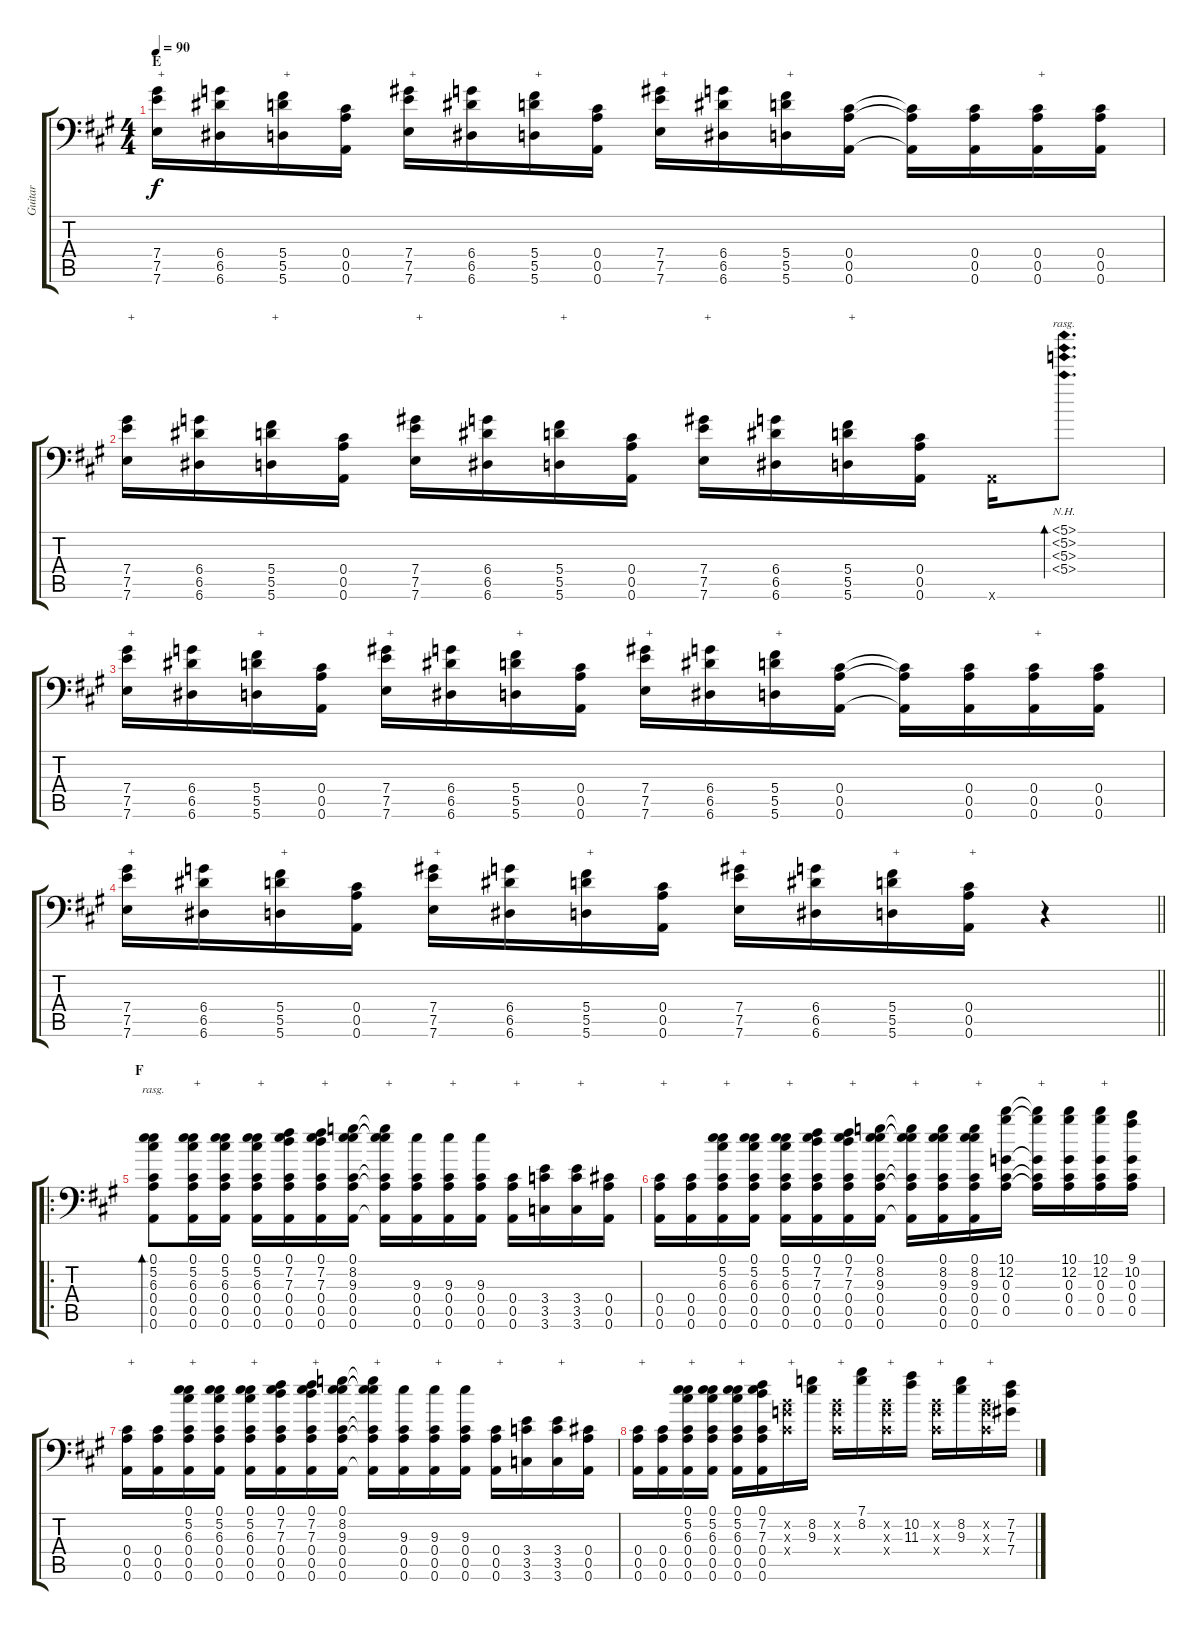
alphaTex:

\track ("Guitar" "Guitar") {instrument acousticguitarsteel}
\staff {score tabs}
\tuning (E4 B3 G3 Db3 A2 A1) {hide}
\ts (4 4)
\section ("" "E")
\tempo 90
\clef f4
\ks a
(7.4 7.5 7.6).16{txt "+" dy f} (6.4 6.5 6.6).16 (5.4 5.5 5.6).16{txt "+"} (0.4 0.5 0.6).16 (7.4 7.5 7.6).16{txt "+"} (6.4 6.5 6.6).16 (5.4 5.5 5.6).16{txt "+"} (0.4 0.5 0.6).16 (7.4 7.5 7.6).16{txt "+"} (6.4 6.5 6.6).16 (5.4 5.5 5.6).16{txt "+"} (0.4 0.5 0.6).16 (0.4{t} 0.5{t} 0.6{t}).16 (0.4 0.5 0.6).16 (0.4 0.5 0.6).16{txt "+"} (0.4 0.5 0.6).16 |
(7.4 7.5 7.6).16{txt "+"} (6.4 6.5 6.6).16 (5.4 5.5 5.6).16{txt "+"} (0.4 0.5 0.6).16 (7.4 7.5 7.6).16{txt "+"} (6.4 6.5 6.6).16 (5.4 5.5 5.6).16{txt "+"} (0.4 0.5 0.6).16 (7.4 7.5 7.6).16{txt "+"} (6.4 6.5 6.6).16 (5.4 5.5 5.6).16{txt "+"} (0.4 0.5 0.6).16 0.6{x}.16 (5.1{nh} 5.2{nh} 5.3{nh} 5.4{nh}).8{d bd 240 rasg ii} |
(7.4 7.5 7.6).16{txt "+"} (6.4 6.5 6.6).16 (5.4 5.5 5.6).16{txt "+"} (0.4 0.5 0.6).16 (7.4 7.5 7.6).16{txt "+"} (6.4 6.5 6.6).16 (5.4 5.5 5.6).16{txt "+"} (0.4 0.5 0.6).16 (7.4 7.5 7.6).16{txt "+"} (6.4 6.5 6.6).16 (5.4 5.5 5.6).16{txt "+"} (0.4 0.5 0.6).16 (0.4{t} 0.5{t} 0.6{t}).16 (0.4 0.5 0.6).16 (0.4 0.5 0.6).16{txt "+"} (0.4 0.5 0.6).16 |
\barLineRight lightlight
(7.4 7.5 7.6).16{txt "+"} (6.4 6.5 6.6).16 (5.4 5.5 5.6).16{txt "+"} (0.4 0.5 0.6).16 (7.4 7.5 7.6).16{txt "+"} (6.4 6.5 6.6).16 (5.4 5.5 5.6).16{txt "+"} (0.4 0.5 0.6).16 (7.4 7.5 7.6).16{txt "+"} (6.4 6.5 6.6).16 (5.4 5.5 5.6).16{txt "+"} (0.4 0.5 0.6).16{txt "+"} r.4 |
\ro
\section ("" "F")
(0.1 5.2 6.3 0.4 0.5 0.6).8{bd 120 rasg ii} (0.1 5.2 6.3 0.4 0.5 0.6).16{txt "+"} (0.1 5.2 6.3 0.4 0.5 0.6).16 (0.1 5.2 6.3 0.4 0.5 0.6).16{txt "+"} (0.1 7.2 7.3 0.4 0.5 0.6).16 (0.1 7.2 7.3 0.4 0.5 0.6).16{txt "+"} (0.1 8.2 9.3 0.4 0.5 0.6).16 (0.1{t} 8.2{t} 9.3{t} 0.4{t} 0.5{t} 0.6{t}).16{txt "+"} (9.3 0.4 0.5 0.6).16 (9.3 0.4 0.5 0.6).16{txt "+"} (9.3 0.4 0.5 0.6).16 (0.4 0.5 0.6).16{txt "+"} (3.4 3.5 3.6).16 (3.4 3.5 3.6).16{txt "+"} (0.4 0.5 0.6).16 |
(0.4 0.5 0.6).16{txt "+"} (0.4 0.5 0.6).16 (0.1 5.2 6.3 0.4 0.5 0.6).16{txt "+"} (0.1 5.2 6.3 0.4 0.5 0.6).16 (0.1 5.2 6.3 0.4 0.5 0.6).16{txt "+"} (0.1 7.2 7.3 0.4 0.5 0.6).16 (0.1 7.2 7.3 0.4 0.5 0.6).16{txt "+"} (0.1 8.2 9.3 0.4 0.5 0.6).16 (0.1{t} 8.2{t} 9.3{t} 0.4{t} 0.5{t} 0.6{t}).16{txt "+"} (0.1 8.2 9.3 0.4 0.5 0.6).16 (0.1 8.2 9.3 0.4 0.5 0.6).16{txt "+"} (10.1 12.2 0.3 0.4 0.5).16 (10.1{t} 12.2{t} 0.3{t} 0.4{t} 0.5{t}).16{txt "+"} (10.1 12.2 0.3 0.4 0.5).16 (10.1 12.2 0.3 0.4 0.5).16{txt "+"} (9.1 10.2 0.3 0.4 0.5).16 |
(0.4 0.5 0.6).16{txt "+"} (0.4 0.5 0.6).16 (0.1 5.2 6.3 0.4 0.5 0.6).16{txt "+"} (0.1 5.2 6.3 0.4 0.5 0.6).16 (0.1 5.2 6.3 0.4 0.5 0.6).16{txt "+"} (0.1 7.2 7.3 0.4 0.5 0.6).16 (0.1 7.2 7.3 0.4 0.5 0.6).16{txt "+"} (0.1 8.2 9.3 0.4 0.5 0.6).16 (0.1{t} 8.2{t} 9.3{t} 0.4{t} 0.5{t} 0.6{t}).16{txt "+"} (9.3 0.4 0.5 0.6).16 (9.3 0.4 0.5 0.6).16{txt "+"} (9.3 0.4 0.5 0.6).16 (0.4 0.5 0.6).16{txt "+"} (3.4 3.5 3.6).16 (3.4 3.5 3.6).16{txt "+"} (0.4 0.5 0.6).16 |
(0.4 0.5 0.6).16{txt "+"} (0.4 0.5 0.6).16 (0.1 5.2 6.3 0.4 0.5 0.6).16{txt "+"} (0.1 5.2 6.3 0.4 0.5 0.6).16 (0.1 5.2 6.3 0.4 0.5 0.6).16{txt "+"} (0.1 7.2 7.3 0.4 0.5 0.6).16 (0.2{x} 0.3{x} 0.4{x}).16{txt "+"} (8.2 9.3).16 (0.2{x} 0.3{x} 0.4{x}).16{txt "+"} (7.1 8.2).16 (0.2{x} 0.3{x} 0.4{x}).16{txt "+"} (10.2 11.3).16 (0.2{x} 0.3{x} 0.4{x}).16{txt "+"} (8.2 9.3).16 (0.2{x} 0.3{x} 0.4{x}).16{txt "+"} (7.2 7.3 7.4).16
